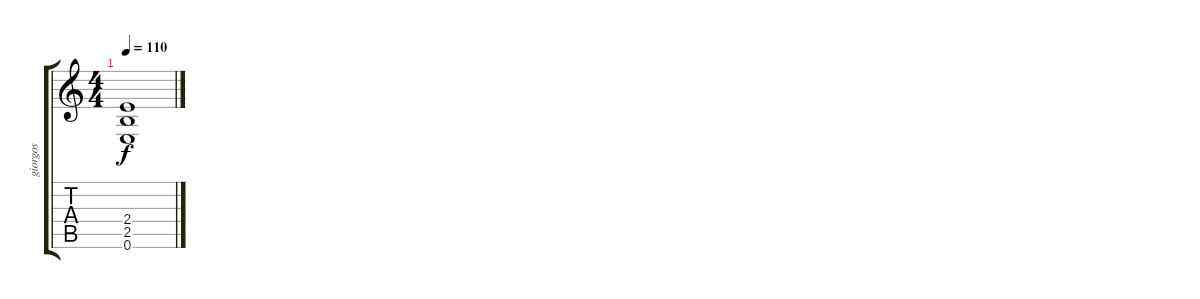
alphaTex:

\track ("giorgos" "giorgos") {instrument overdrivenguitar}
\staff {score tabs}
\tuning (E4 B3 G3 D3 A2 E2) {hide}
\ts (4 4)
\tempo 110
\clef g2
\ks c
(2.4 2.5 0.6).1{dy f}
